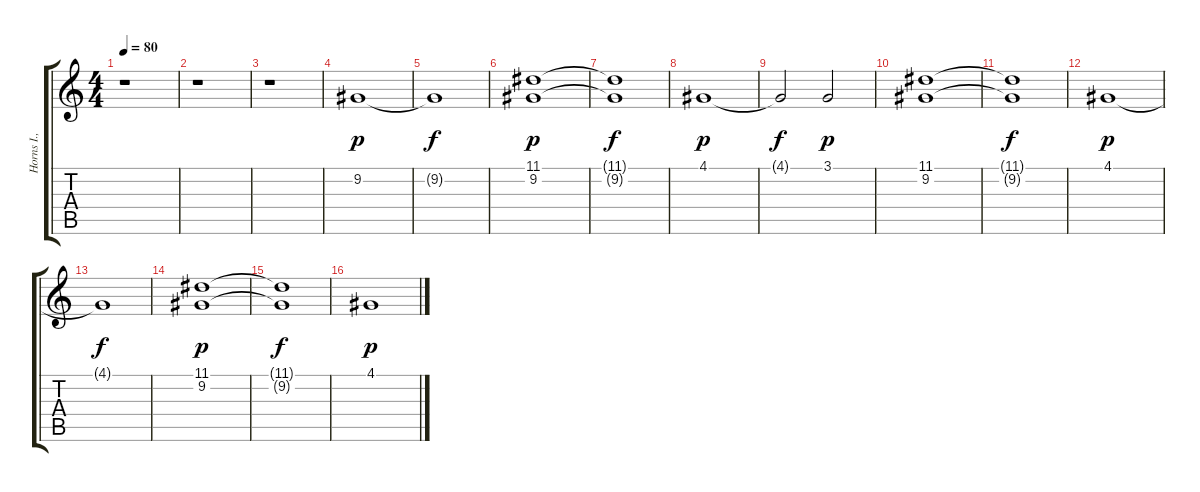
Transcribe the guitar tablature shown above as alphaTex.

\track ("Horns I., II. Es" "Horns I., ") {instrument frenchhorn}
\staff {score tabs}
\tuning (E4 B3 G3 D3 A2 E2) {hide}
\ts (4 4)
\tempo 80
\clef g2
\ks c
r.1{dy p} |
r.1 |
r.1 |
9.2.1 |
9.2{t}.1{dy f} |
(11.1 9.2).1{dy p} |
(11.1{t} 9.2{t}).1{dy f} |
4.1.1{dy p} |
4.1{t}.2{dy f} 3.1.2{dy p} |
(11.1 9.2).1 |
(11.1{t} 9.2{t}).1{dy f} |
4.1.1{dy p} |
4.1{t}.1{dy f} |
(11.1 9.2).1{dy p} |
(11.1{t} 9.2{t}).1{dy f} |
4.1.1{dy p}
